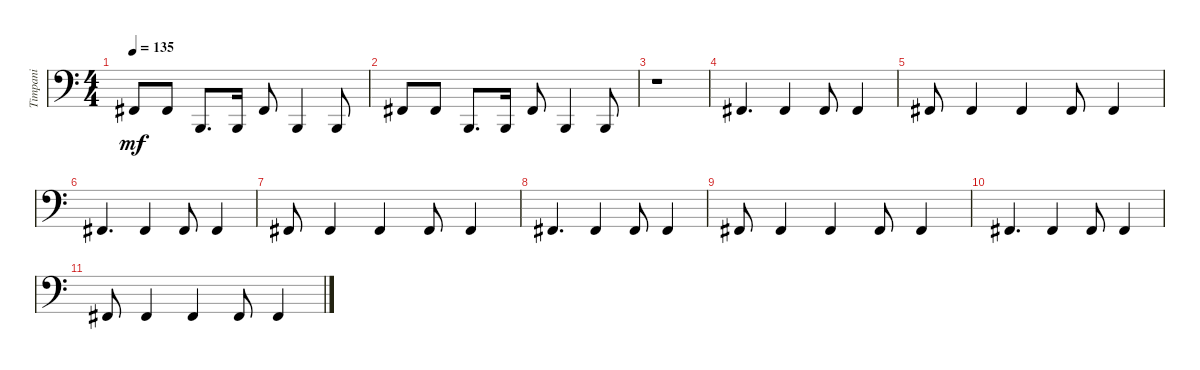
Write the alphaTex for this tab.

\track ("Timpani" "Timpani") {instrument timpani}
\staff {score}
\tuning (E4 B3 G3 D3 A2 E2 B1) {hide}
\ts (4 4)
\tempo 135
\clef f4
\ks c
2.6.8{dy mf} 2.6.8 0.7.8{d} 0.7.16 2.6.8 0.7.4 0.7.8 |
2.6.8 2.6.8 0.7.8{d} 0.7.16 2.6.8 0.7.4 0.7.8 |
r.1 |
2.6.4{d} 2.6.4 2.6.8 2.6.4 |
2.6.8 2.6.4 2.6.4 2.6.8 2.6.4 |
2.6.4{d} 2.6.4 2.6.8 2.6.4 |
2.6.8 2.6.4 2.6.4 2.6.8 2.6.4 |
2.6.4{d} 2.6.4 2.6.8 2.6.4 |
2.6.8 2.6.4 2.6.4 2.6.8 2.6.4 |
2.6.4{d} 2.6.4 2.6.8 2.6.4 |
2.6.8 2.6.4 2.6.4 2.6.8 2.6.4
